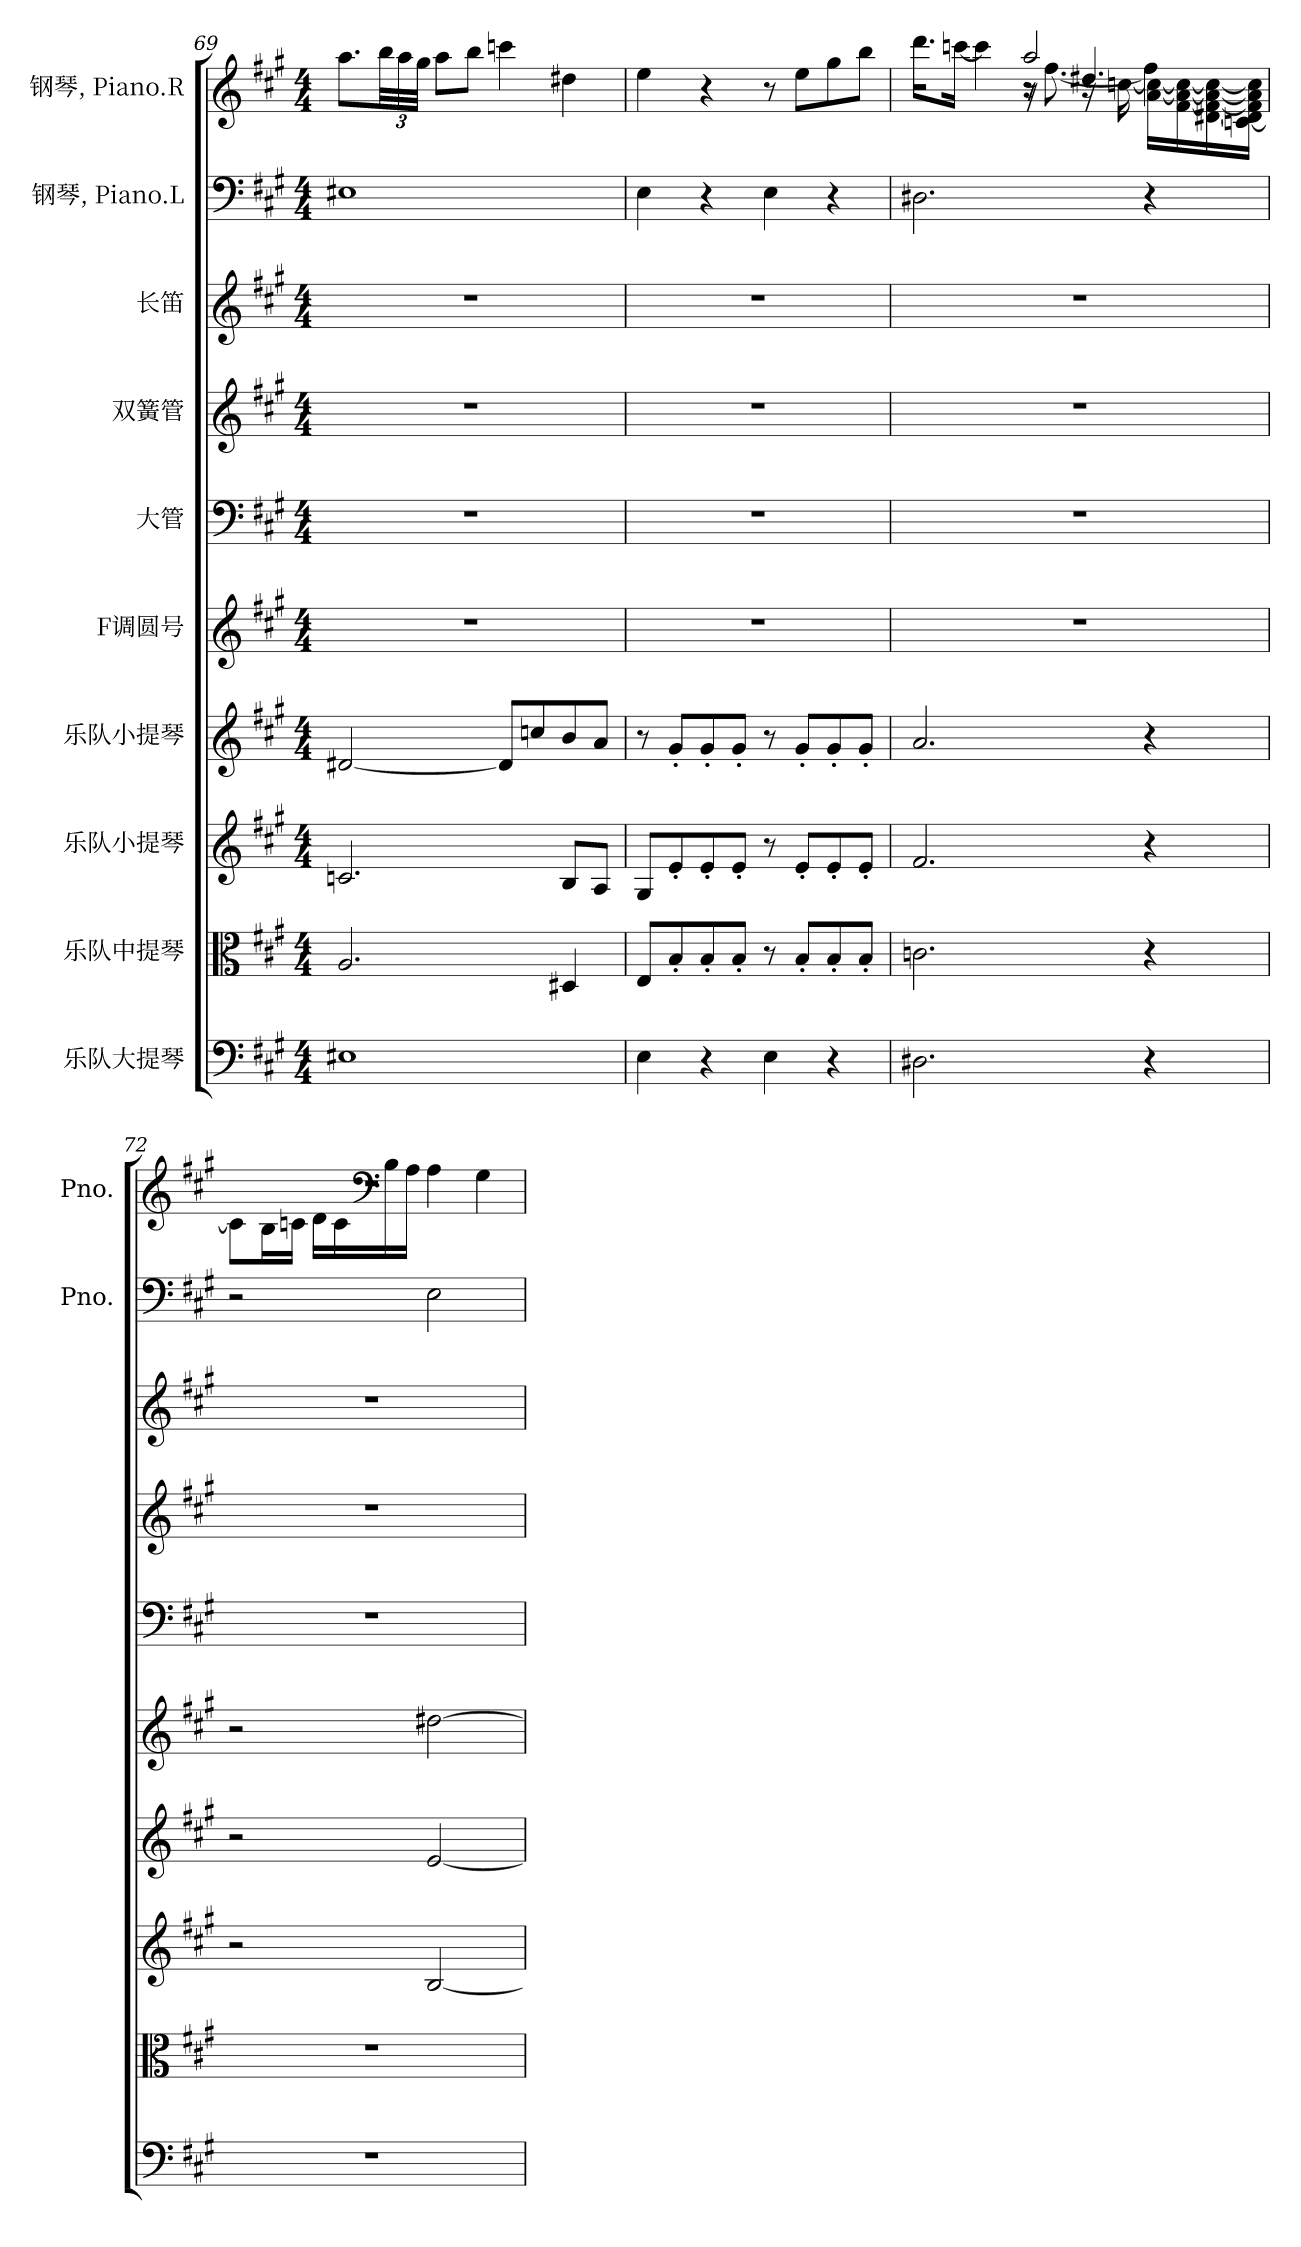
**kern	**kern	**kern	**kern	**kern	**kern	**kern	**kern	**kern	**kern
*part10	*part9	*part8	*part7	*part6	*part5	*part4	*part3	*part2	*part1
*staff10	*staff9	*staff8	*staff7	*staff6	*staff5	*staff4	*staff3	*staff2	*staff1
*I"乐队大提琴	*I"乐队中提琴	*I"乐队小提琴	*I"乐队小提琴	*I"F调圆号	*I"大管	*I"双簧管	*I"长笛	*I"钢琴, Piano.L	*I"钢琴, Piano.R
*	*	*	*	*	*	*	*	*I'Pno.	*I'Pno.
!!LO:PB:g=z
*clefF4	*clefC3	*clefG2	*clefG2	*clefG2	*clefF4	*clefG2	*clefG2	*clefF4	*clefG2
*	*	*	*	*ITrd4c7	*	*	*	*	*
*k[f#c#g#]	*k[f#c#g#]	*k[f#c#g#]	*k[f#c#g#]	*k[f#c#]	*k[f#c#g#]	*k[f#c#g#]	*k[f#c#g#]	*k[f#c#g#]	*k[f#c#g#]
*M4/4	*M4/4	*M4/4	*M4/4	*M4/4	*M4/4	*M4/4	*M4/4	*M4/4	*M4/4
=69	=69	=69	=69	=69	=69	=69	=69	=69	=69
1E#X	2.A/	2.cn/	[2d#X/	1r	1r	1r	1r	1E#X	8.aa\L
*	*	*	*	*	*	*	*	*	*Xbrackettup
.	.	.	.	.	.	.	.	.	48bb\LL
.	.	.	.	.	.	.	.	.	48aa\
.	.	.	.	.	.	.	.	.	48gg#\JJJ
.	.	.	.	.	.	.	.	.	8aa\L
.	.	.	.	.	.	.	.	.	8bb\J
.	.	.	8d#/L]	.	.	.	.	.	4cccn\
.	.	.	8ccn/	.	.	.	.	.	.
.	4D#X/	8B/L	8b/	.	.	.	.	.	4dd#X\
.	.	8A/J	8a/J	.	.	.	.	.	.
=70	=70	=70	=70	=70	=70	=70	=70	=70	=70
4E\	8E/L	8G#/L	8r	1r	1r	1r	1r	4E\	4ee\
.	8B'/	8e'/	8g#'/L	.	.	.	.	.	.
4r	8B'/	8e'/	8g#'/	.	.	.	.	4r	4r
.	8B'/J	8e'/J	8g#'/J	.	.	.	.	.	.
4E\	8r	8r	8r	.	.	.	.	4E\	8r
.	8B'/L	8e'/L	8g#'/L	.	.	.	.	.	8ee\L
4r	8B'/	8e'/	8g#'/	.	.	.	.	4r	8gg#\
.	8B'/J	8e'/J	8g#'/J	.	.	.	.	.	8bb\J
!!LO:PB:g=z
=71	=71	=71	=71	=71	=71	=71	=71	=71	=71
*	*	*	*	*	*	*	*	*	*^
*	*	*	*	*	*	*	*	*	*	*^
*	*	*	*	*	*	*	*	*	*	*	*^
2.D#X\	2.cn\	2.f#/	2.a/	1r	1r	1r	1r	2.D#X\	2r	2r	2r	8.ddd\L
.	.	.	.	.	.	.	.	.	.	.	.	[16cccn\Jk
.	.	.	.	.	.	.	.	.	.	.	.	4ccc\]
*	*	*	*	*	*	*	*	*	*MM90	*	*	*
.	.	.	.	.	.	.	.	.	2aa/	16r	8r	8r
.	.	.	.	.	.	.	.	.	.	[8.ff#\	.	.
.	.	.	.	.	.	.	.	.	.	.	4.dd#X/	16r
.	.	.	.	.	.	.	.	.	.	.	.	[16ccn\
4r	4r	4r	4r	.	.	.	.	4r	.	4ff#\]	.	[16a\ 16cc\_LL
.	.	.	.	.	.	.	.	.	.	.	.	[16f#\ 16a\_ 16cc\_
.	.	.	.	.	.	.	.	.	.	.	.	[16d#X\ 16f#\_ 16a\_ 16cc\_
.	.	.	.	.	.	.	.	.	.	.	.	[16cn\ 16d#\] 16f#\] 16a\] 16cc\]JJ
*	*	*	*	*	*	*	*	*	*	*v	*v	*v
=72	=72	=72	=72	=72	=72	=72	=72	=72	=72	=72
1r	1r	2r	2r	2r	1r	1r	1r	2r	1r	8c\L]
.	.	.	.	.	.	.	.	.	.	16B\L
.	.	.	.	.	.	.	.	.	.	16cn\JJ
.	.	.	.	.	.	.	.	.	.	16d\LL
.	.	.	.	.	.	.	.	.	.	16c\
*	*	*	*	*	*	*	*	*	*clefF4	*
.	.	.	.	.	.	.	.	.	.	16B\
.	.	.	.	.	.	.	.	.	.	16A\JJ
*	*	*	*	*	*	*	*	*	*MM70	*
.	.	[2B/	[2e/	[2g#X\	.	.	.	2E\	.	4A\
.	.	.	.	.	.	.	.	.	.	4G#\
*	*	*	*	*	*	*	*	*	*v	*v
=	=	=	=	=	=	=	=	=	=
*-	*-	*-	*-	*-	*-	*-	*-	*-	*-
